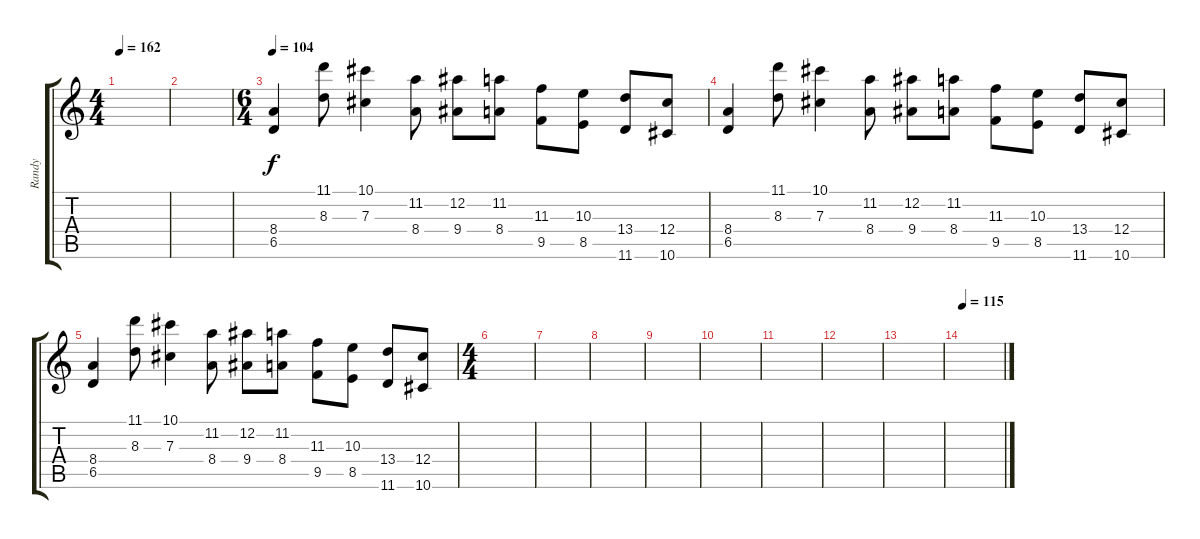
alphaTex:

\track ("Randy" "Randy") {instrument distortionguitar}
\staff {score tabs}
\tuning (Eb4 Bb3 Gb3 Db3 Ab2 Eb2) {hide}
\ts (4 4)
\tempo 162
\clef g2
\ks c
|
|
\ts (6 4)
\tempo 104
(8.4 6.5).4 (11.1 8.3).8 (10.1 7.3).4 (11.2 8.4).8 (12.2 9.4).8 (11.2 8.4).8 (11.3 9.5).8 (10.3 8.5).8 (13.4 11.6).8 (12.4 10.6).8 |
(8.4 6.5).4 (11.1 8.3).8 (10.1 7.3).4 (11.2 8.4).8 (12.2 9.4).8 (11.2 8.4).8 (11.3 9.5).8 (10.3 8.5).8 (13.4 11.6).8 (12.4 10.6).8 |
(8.4 6.5).4 (11.1 8.3).8 (10.1 7.3).4 (11.2 8.4).8 (12.2 9.4).8 (11.2 8.4).8 (11.3 9.5).8 (10.3 8.5).8 (13.4 11.6).8 (12.4 10.6).8 |
\ts (4 4)
|
|
|
|
|
|
|
|
\tempo 115
